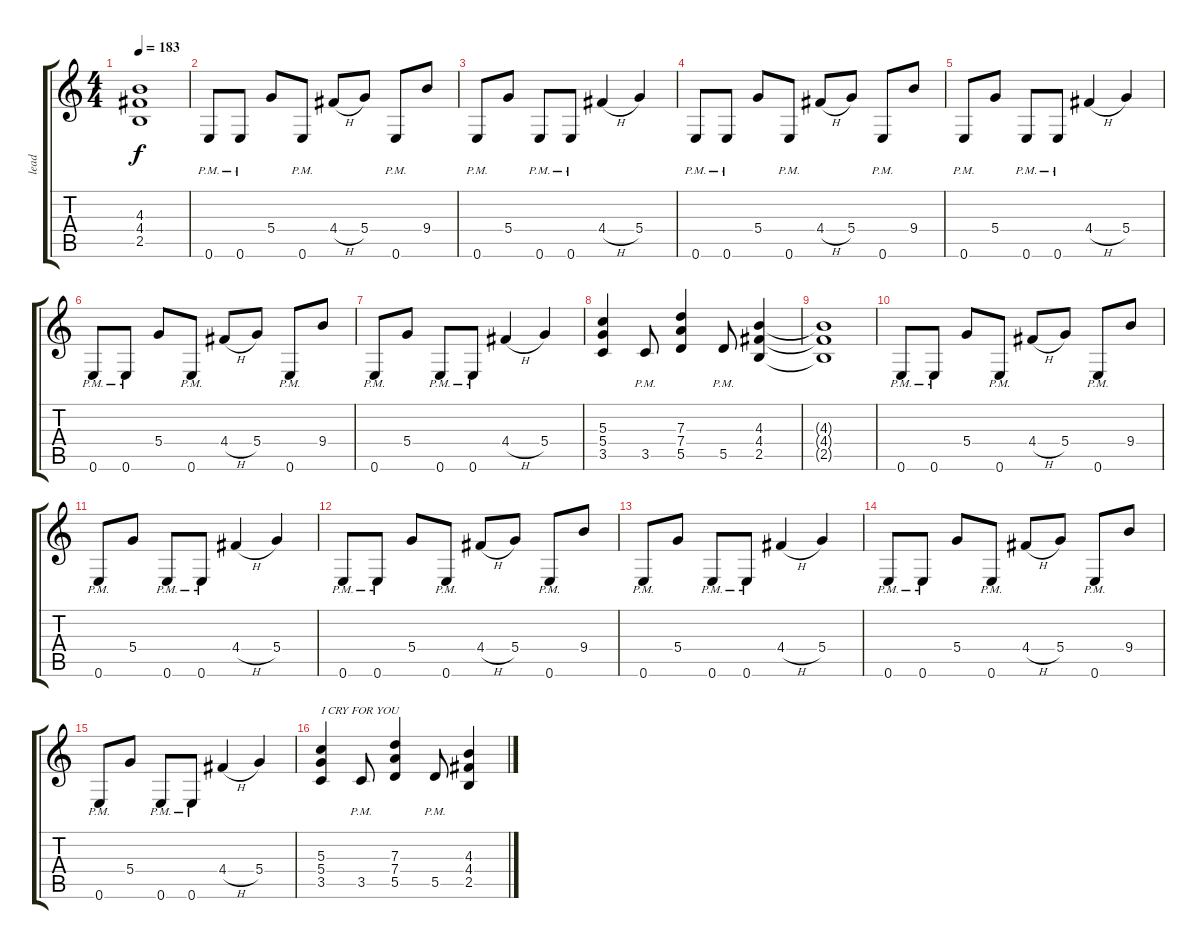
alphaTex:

\track ("lead" "lead") {instrument distortionguitar}
\staff {score tabs}
\tuning (E4 B3 G3 D3 A2 E2) {hide}
\ts (4 4)
\tempo 183
\clef g2
\ks c
(4.3{t} 4.4{t} 2.5{t}).1{dy f} |
0.6{pm}.8 0.6{pm}.8 5.4.8 0.6{pm}.8 4.4{h}.8 5.4.8 0.6{pm}.8 9.4.8 |
0.6{pm}.8 5.4.8 0.6{pm}.8 0.6{pm}.8 4.4{h}.4 5.4.4 |
0.6{pm}.8 0.6{pm}.8 5.4.8 0.6{pm}.8 4.4{h}.8 5.4.8 0.6{pm}.8 9.4.8 |
0.6{pm}.8 5.4.8 0.6{pm}.8 0.6{pm}.8 4.4{h}.4 5.4.4 |
0.6{pm}.8 0.6{pm}.8 5.4.8 0.6{pm}.8 4.4{h}.8 5.4.8 0.6{pm}.8 9.4.8 |
0.6{pm}.8 5.4.8 0.6{pm}.8 0.6{pm}.8 4.4{h}.4 5.4.4 |
(5.3 5.4 3.5).4 3.5{pm}.8 (7.3 7.4 5.5).4 5.5{pm}.8 (4.3 4.4 2.5).4 |
(4.3{t} 4.4{t} 2.5{t}).1 |
0.6{pm}.8 0.6{pm}.8 5.4.8 0.6{pm}.8 4.4{h}.8 5.4.8 0.6{pm}.8 9.4.8 |
0.6{pm}.8 5.4.8 0.6{pm}.8 0.6{pm}.8 4.4{h}.4 5.4.4 |
0.6{pm}.8 0.6{pm}.8 5.4.8 0.6{pm}.8 4.4{h}.8 5.4.8 0.6{pm}.8 9.4.8 |
0.6{pm}.8 5.4.8 0.6{pm}.8 0.6{pm}.8 4.4{h}.4 5.4.4 |
0.6{pm}.8 0.6{pm}.8 5.4.8 0.6{pm}.8 4.4{h}.8 5.4.8 0.6{pm}.8 9.4.8 |
0.6{pm}.8 5.4.8 0.6{pm}.8 0.6{pm}.8 4.4{h}.4 5.4.4 |
(5.3 5.4 3.5).4{txt "I CRY FOR YOU"} 3.5{pm}.8 (7.3 7.4 5.5).4 5.5{pm}.8 (4.3 4.4 2.5).4
